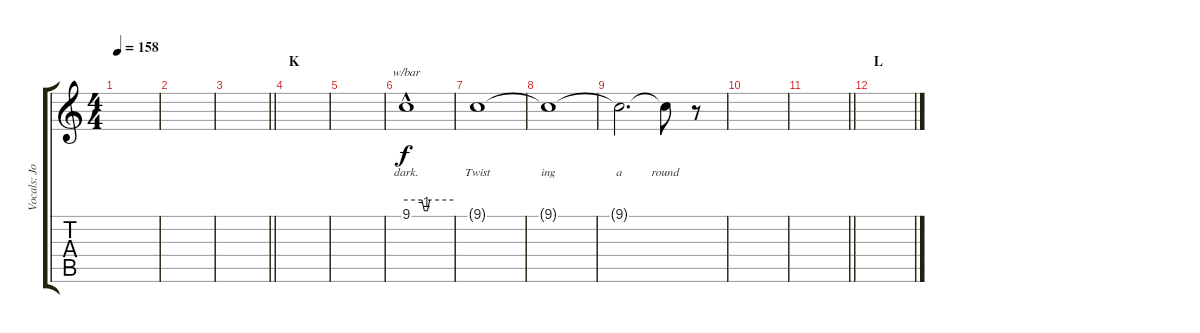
\track ("Vocals: Johnny" "Vocals: Jo") {instrument lead2sawtooth}
\staff {score tabs}
\tuning (Eb4 Bb3 Gb3 Db3 Ab2 Eb2) {hide}
\ts (4 4)
\tempo 158
\clef g2
\ks c
|
|
\barLineRight lightlight
|
\section ("" "K")
|
|
9.1{hac}.1{tbe (custom default 0 0 20 0 23 -4 27 -4 30 0 60 0) lyrics (0 "dark.") lyrics (1 "") lyrics (2 "") lyrics (3 "") lyrics (4 "")} |
9.1{t}.1{lyrics (0 "Twist") lyrics (1 "") lyrics (2 "") lyrics (3 "") lyrics (4 "")} |
9.1{t}.1{lyrics (0 "ing") lyrics (1 "") lyrics (2 "") lyrics (3 "") lyrics (4 "")} |
9.1{t}.2{d lyrics (0 "a") lyrics (1 "") lyrics (2 "") lyrics (3 "") lyrics (4 "")} 9.1{t}.8{lyrics (0 "round") lyrics (1 "") lyrics (2 "") lyrics (3 "") lyrics (4 "")} r.8 |
|
\barLineRight lightlight
|
\section ("" "L")
